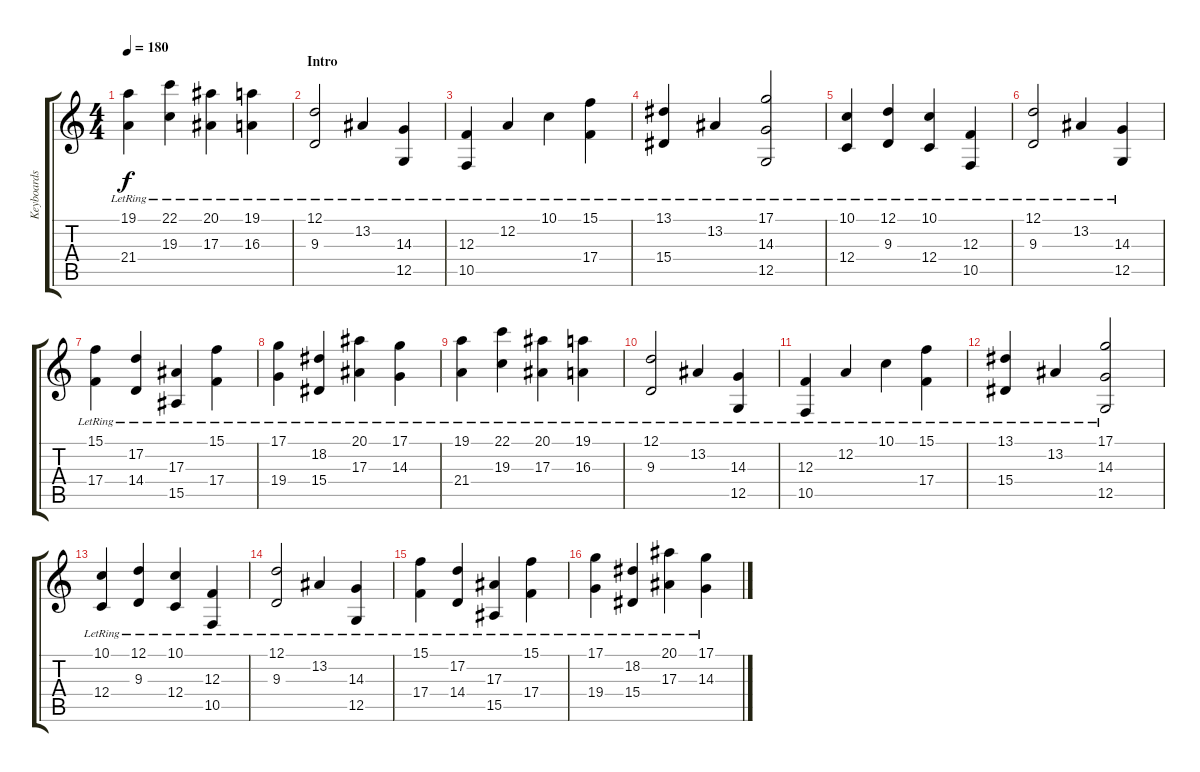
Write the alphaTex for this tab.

\track ("Keyboards" "Keyboards") {instrument electricpiano2}
\staff {score tabs}
\tuning (D4 A3 F3 C3 G2 D2) {hide}
\ts (4 4)
\tempo 180
\clef g2
\ks c
(19.1{lr} 21.4{lr}).4{dy f} (22.1{lr} 19.3{lr}).4 (20.1{lr} 17.3{lr}).4 (19.1{lr} 16.3{lr}).4 |
\section ("" "Intro")
(12.1{lr} 9.3{lr}).2 13.2{lr}.4 (14.3{lr} 12.5{lr}).4 |
(12.3{lr} 10.5{lr}).4 12.2{lr}.4 10.1{lr}.4 (15.1{lr} 17.4{lr}).4 |
(13.1{lr} 15.4{lr}).4 13.2{lr}.4 (17.1{lr} 14.3{lr} 12.5{lr}).2 |
(10.1{lr} 12.4{lr}).4 (12.1{lr} 9.3{lr}).4 (10.1{lr} 12.4{lr}).4 (12.3{lr} 10.5{lr}).4 |
(12.1{lr} 9.3{lr}).2 13.2{lr}.4 (14.3{lr} 12.5{lr}).4 |
(15.1{lr} 17.4{lr}).4 (17.2{lr} 14.4{lr}).4 (17.3{lr} 15.5{lr}).4 (15.1{lr} 17.4{lr}).4 |
(17.1{lr} 19.4{lr}).4 (18.2{lr} 15.4{lr}).4 (20.1{lr} 17.3{lr}).4 (17.1{lr} 14.3{lr}).4 |
(19.1{lr} 21.4{lr}).4 (22.1{lr} 19.3{lr}).4 (20.1{lr} 17.3{lr}).4 (19.1{lr} 16.3{lr}).4 |
(12.1{lr} 9.3{lr}).2 13.2{lr}.4 (14.3{lr} 12.5{lr}).4 |
(12.3{lr} 10.5{lr}).4 12.2{lr}.4 10.1{lr}.4 (15.1{lr} 17.4{lr}).4 |
(13.1{lr} 15.4{lr}).4 13.2{lr}.4 (17.1{lr} 14.3{lr} 12.5{lr}).2 |
(10.1{lr} 12.4{lr}).4 (12.1{lr} 9.3{lr}).4 (10.1{lr} 12.4{lr}).4 (12.3{lr} 10.5{lr}).4 |
(12.1{lr} 9.3{lr}).2 13.2{lr}.4 (14.3{lr} 12.5{lr}).4 |
(15.1{lr} 17.4{lr}).4 (17.2{lr} 14.4{lr}).4 (17.3{lr} 15.5{lr}).4 (15.1{lr} 17.4{lr}).4 |
(17.1{lr} 19.4{lr}).4 (18.2{lr} 15.4{lr}).4 (20.1{lr} 17.3{lr}).4 (17.1{lr} 14.3{lr}).4
